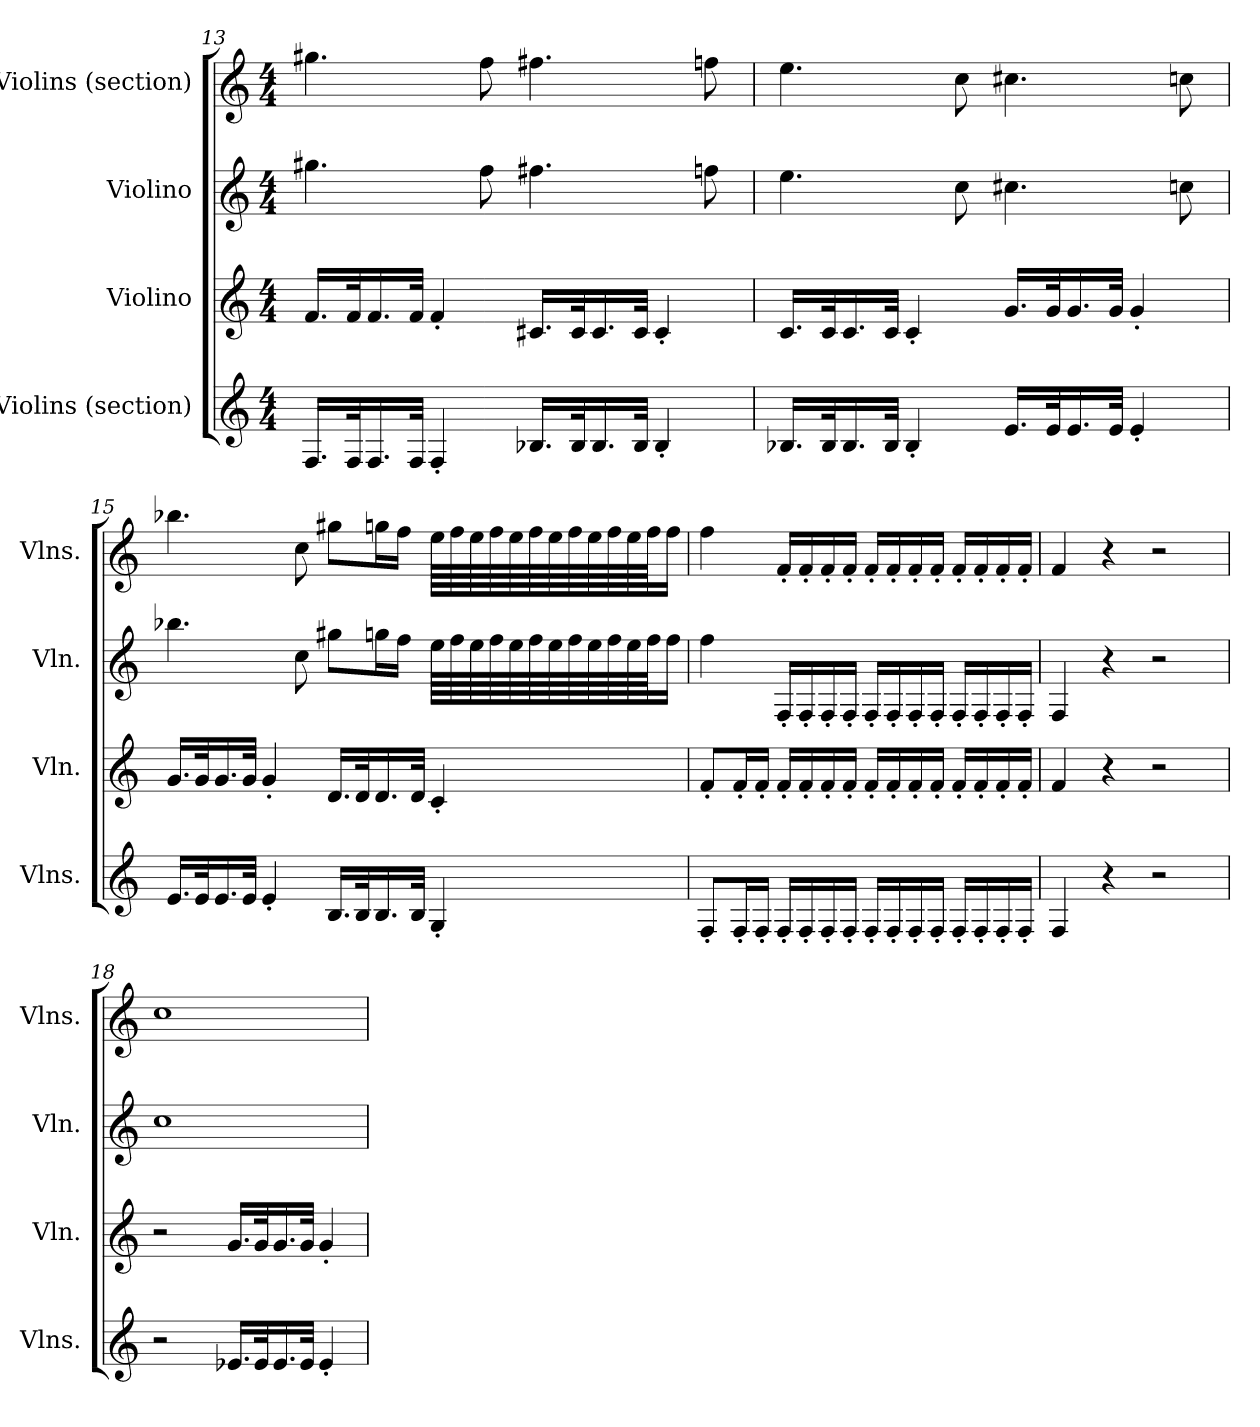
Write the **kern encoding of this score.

**kern	**kern	**kern	**kern
*part4	*part3	*part2	*part1
*staff4	*staff3	*staff2	*staff1
*I"Violins (section)	*I"Violino	*I"Violino	*I"Violins (section)
*I'Vlns.	*I'Vln.	*I'Vln.	*I'Vlns.
!!LO:PB:g=z
*clefG2	*clefG2	*clefG2	*clefG2
*k[]	*k[]	*k[]	*k[]
*M4/4	*M4/4	*M4/4	*M4/4
=13	=13	=13	=13
16.F/LL	16.f/LL	4.gg#X\	4.gg#X\
32F/K	32f/K	.	.
16.F/	16.f/	.	.
32F/JJk	32f/JJk	.	.
4F'/	4f'/	.	.
.	.	8ff\	8ff\
16.B-X/LL	16.c#X/LL	4.ff#X\	4.ff#X\
32B-/K	32c#/K	.	.
16.B-/	16.c#/	.	.
32B-/JJk	32c#/JJk	.	.
4B-'/	4c#'/	.	.
.	.	8ffn\	8ffn\
=14	=14	=14	=14
16.B-X/LL	16.c/LL	4.ee\	4.ee\
32B-/K	32c/K	.	.
16.B-/	16.c/	.	.
32B-/JJk	32c/JJk	.	.
4B-'/	4c'/	.	.
.	.	8cc\	8cc\
16.e/LL	16.g/LL	4.cc#X\	4.cc#X\
32e/K	32g/K	.	.
16.e/	16.g/	.	.
32e/JJk	32g/JJk	.	.
4e'/	4g'/	.	.
.	.	8ccn\	8ccn\
!!LO:LB:g=z
=15	=15	=15	=15
16.e/LL	16.g/LL	4.bb-X\	4.bb-X\
32e/K	32g/K	.	.
16.e/	16.g/	.	.
32e/JJk	32g/JJk	.	.
4e'/	4g'/	.	.
.	.	8cc\	8cc\
16.B/LL	16.d/LL	8gg#X\L	8gg#X\L
32B/K	32d/K	.	.
16.B/	16.d/	16ggn\L	16ggn\L
.	.	16ff\JJ	16ff\JJ
32B/JJk	32d/JJk	.	.
4G'/	4c'/	64ee\LLLL	64ee\LLLL
.	.	64ff\	64ff\
.	.	64ee\	64ee\
.	.	64ff\	64ff\
.	.	64ee\	64ee\
.	.	64ff\	64ff\
.	.	64ee\	64ee\
.	.	64ff\	64ff\
.	.	64ee\	64ee\
.	.	64ff\	64ff\
.	.	64ee\	64ee\
.	.	64ff\JJ	64ff\JJ
.	.	16ff\JJ	16ff\JJ
!!LO:LB:g=z
=16	=16	=16	=16
8F'/L	8f'/L	4ff\	4ff\
16F'/L	16f'/L	.	.
16F'/JJ	16f'/JJ	.	.
16F'/LL	16f'/LL	16F'/LL	16f'/LL
16F'/	16f'/	16F'/	16f'/
16F'/	16f'/	16F'/	16f'/
16F'/JJ	16f'/JJ	16F'/JJ	16f'/JJ
16F'/LL	16f'/LL	16F'/LL	16f'/LL
16F'/	16f'/	16F'/	16f'/
16F'/	16f'/	16F'/	16f'/
16F'/JJ	16f'/JJ	16F'/JJ	16f'/JJ
16F'/LL	16f'/LL	16F'/LL	16f'/LL
16F'/	16f'/	16F'/	16f'/
16F'/	16f'/	16F'/	16f'/
16F'/JJ	16f'/JJ	16F'/JJ	16f'/JJ
=17	=17	=17	=17
4F/	4f/	4F/	4f/
4r	4r	4r	4r
2r	2r	2r	2r
=18	=18	=18	=18
2r	2r	1cc	1cc
16.e-X/LL	16.g/LL	.	.
32e-/K	32g/K	.	.
16.e-/	16.g/	.	.
32e-/JJk	32g/JJk	.	.
4e-'/	4g'/	.	.
=	=	=	=
*-	*-	*-	*-
